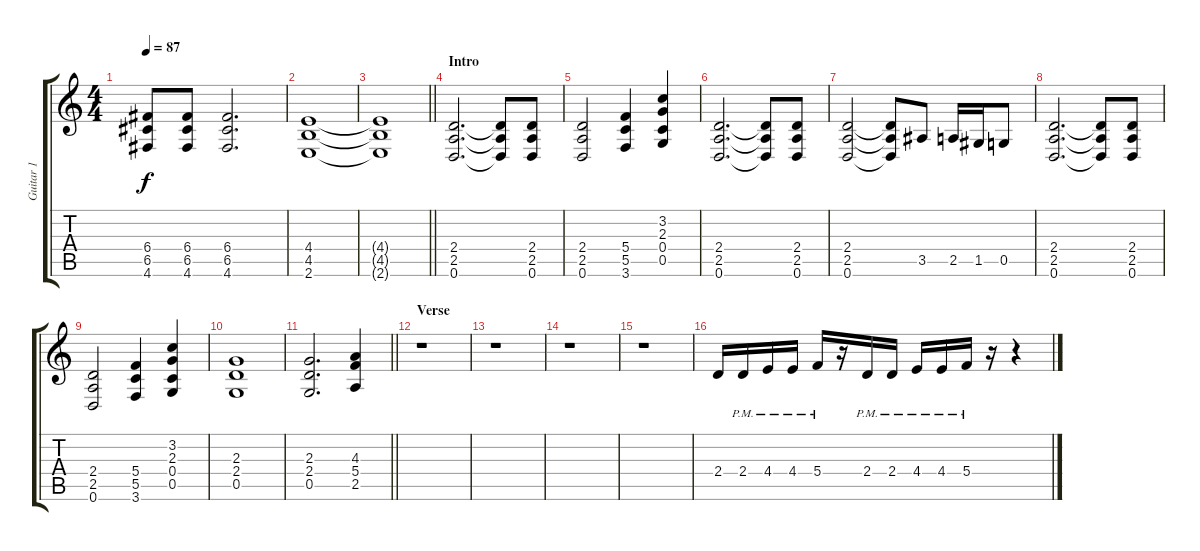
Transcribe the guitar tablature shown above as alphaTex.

\track ("Guitar 1" "Guitar 1") {instrument distortionguitar}
\staff {score tabs}
\tuning (D4 A3 F3 C3 G2 D2) {hide}
\ts (4 4)
\tempo 87
\clef g2
\ks c
(6.4{t} 6.5{t} 4.6{t}).8{dy f} (6.4 6.5 4.6).8 (6.4 6.5 4.6).2{d} |
(4.4 4.5 2.6).1 |
\barLineRight lightlight
(4.4{t} 4.5{t} 2.6{t}).1 |
\section ("" "Intro")
(2.4 2.5 0.6).2{d} (2.4{t} 2.5{t} 0.6{t}).8 (2.4 2.5 0.6).8 |
(2.4 2.5 0.6).2 (5.4 5.5 3.6).4 (3.2 2.3 0.4 0.5).4 |
(2.4 2.5 0.6).2{d} (2.4{t} 2.5{t} 0.6{t}).8 (2.4 2.5 0.6).8 |
(2.4 2.5 0.6).2 (2.4{t} 2.5{t} 0.6{t}).8 3.5.8 2.5.16 1.5.16 0.5.8 |
(2.4 2.5 0.6).2{d} (2.4{t} 2.5{t} 0.6{t}).8 (2.4 2.5 0.6).8 |
(2.4 2.5 0.6).2 (5.4 5.5 3.6).4 (3.2 2.3 0.4 0.5).4 |
(2.3 2.4 0.5).1 |
\barLineRight lightlight
(2.3 2.4 0.5).2{d} (4.3 5.4 2.5).4 |
\section ("" "Verse")
r.1 |
r.1 |
r.1 |
r.1 |
2.4.16 2.4{pm}.16 4.4{pm}.16 4.4{pm}.16 5.4{pm}.16 r.16 2.4{pm}.16 2.4{pm}.16 4.4{pm}.16 4.4{pm}.16 5.4{pm}.16 r.16 r.4
